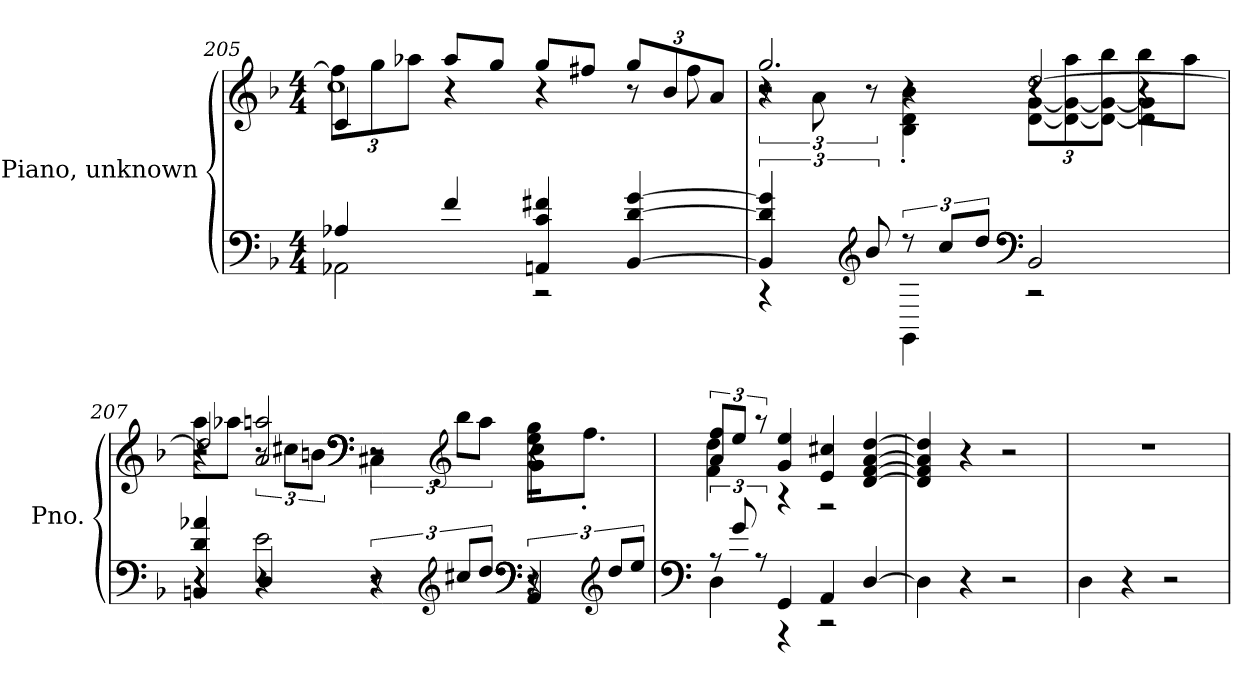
**kern	**kern
*part1	*part1
*staff2	*staff1
*I"Piano, unknown	*
*I'Pno.	*
*clefF4	*clefG2
*k[b-]	*k[b-]
*M4/4	*M4/4
=205	=205
*^	*^
*	*	*	*Xbrackettup
*	*	*	*^
4A-X/	2AA-X\	4c/	12ff\L]	1cc
.	.	.	12gg\	.
.	.	.	12aa-X\J	.
4f/	.	8aa-/L	4r	.
.	.	8gg/J	.	.
4AAn/ 4c/ 4f#X/	2r	8gg/L	4r	.
.	.	8ff#X/J	.	.
[4BB-/ [4d/ [4g/	.	12gg/L	8r	.
.	.	12b-/	.	.
.	.	.	8ff#\	.
.	.	12a/J	.	.
*	*	*	*v	*v
!!LO:PB:g=z
=206	=206	=206	=206
*	*	*	*brackettup
*	*	*^	*^
6BB-/] 6d/] 6g/]	4r	2.gg/	12r	2r	4r
.	.	.	12a\	.	.
*clefG2	*	*	*	*	*
12b-/	.	.	12r	.	.
12r	4GG\	.	4r	.	4B-\' 4d\' 4b-\'
12cc/L	.	.	.	.	.
12dd/J	.	.	.	.	.
*clefF4	*	*	*	*	*
*	*	*	*	*	*Xbrackettup
2BB-/	2r	.	4r	[2dd/	[12d\ [12g\L
.	.	.	.	.	12d\_ 12g\_ 12aa\
.	.	.	.	.	12d\_ 12g\_ 12bb-\J
.	.	4r	8bb-\L	.	4d\] 4g\]
.	.	.	8aa\J	.	.
=207	=207	=207	=207	=207	=207
*	*^	*	*	*	*
4BBn/ 4d/ 4a-X/	4r	4r	4r	8aa\L	2dd/]	2r
.	.	.	.	8aa-X\J	.	.
*	*	*	*	*brackettup	*	*
4r	2e\	4D/	2a/ 2aan/	12r	.	.
.	.	.	.	12cc#X\L	.	.
.	.	.	.	12bn\J	.	.
*	*	*	*clefF4	*	*	*
12r	.	4r	.	4C#X\	2r	12r
*clefG2	*	*	*clefG2	*	*	*
12cc#X/L	.	.	.	.	.	12bb-\L
12dd/J	.	.	.	.	.	12aa\J
*clefF4	*	*	*	*	*	*
12r	4r	4AA/	4r	16ee\ 16gg\KL	.	4g\ 4cc#\
.	.	.	.	8.ff'\J	.	.
*clefG2	*	*	*	*	*	*
12dd/L	.	.	.	.	.	.
12ee/J	.	.	.	.	.	.
*v	*v	*v	*	*	*	*
*	*v	*v	*v	*v
!!LO:LB:g=z
=208	=208
*clefF4	*
*^	*^
12r	4D\	12a/ 12ff/L	4f\ 4dd\
12g/	.	12ee/J	.
12r	.	12r	.
4GG/	4r	4g/ 4ee/	4r
4AA/	2r	4e/ 4cc#X/	2r
[4D/	.	[4d/ [4f/ [4a/ [4dd/	.
*v	*v	*	*
*	*v	*v
=209	=209
4D\]	4d/] 4f/] 4a/] 4dd/]
4r	4r
2r	2r
=210	=210
4D\	1r
4r	.
2r	.
=	=
*-	*-
